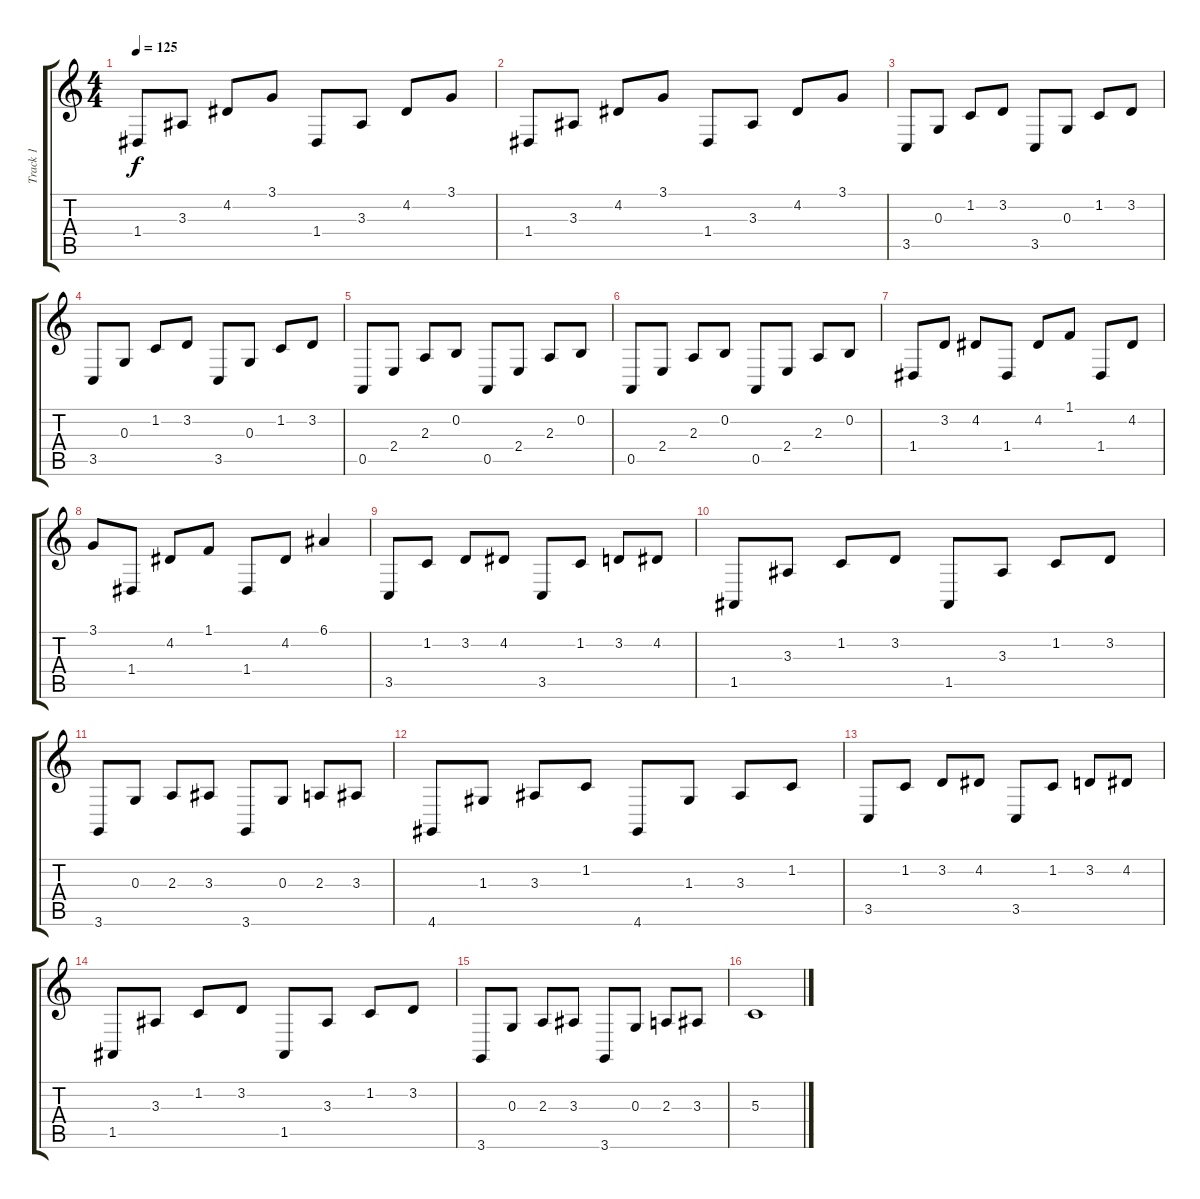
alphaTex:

\track ("Track 1" "Track 1") {instrument electricgrandpiano}
\staff {score tabs}
\tuning (E4 B3 G3 D3 A2 E2) {hide}
\ts (4 4)
\tempo 125
\clef g2
\ks c
1.4.8{dy f} 3.3.8 4.2.8 3.1.8 1.4.8 3.3.8 4.2.8 3.1.8 |
1.4.8 3.3.8 4.2.8 3.1.8 1.4.8 3.3.8 4.2.8 3.1.8 |
3.5.8 0.3.8 1.2.8 3.2.8 3.5.8 0.3.8 1.2.8 3.2.8 |
3.5.8 0.3.8 1.2.8 3.2.8 3.5.8 0.3.8 1.2.8 3.2.8 |
0.5.8 2.4.8 2.3.8 0.2.8 0.5.8 2.4.8 2.3.8 0.2.8 |
0.5.8 2.4.8 2.3.8 0.2.8 0.5.8 2.4.8 2.3.8 0.2.8 |
1.4.8 3.2.8 4.2.8 1.4.8 4.2.8 1.1.8 1.4.8 4.2.8 |
3.1.8 1.4.8 4.2.8 1.1.8 1.4.8 4.2.8 6.1.4 |
3.5.8 1.2.8 3.2.8 4.2.8 3.5.8 1.2.8 3.2.8 4.2.8 |
1.5.8 3.3.8 1.2.8 3.2.8 1.5.8 3.3.8 1.2.8 3.2.8 |
3.6.8 0.3.8 2.3.8 3.3.8 3.6.8 0.3.8 2.3.8 3.3.8 |
4.6.8 1.3.8 3.3.8 1.2.8 4.6.8 1.3.8 3.3.8 1.2.8 |
3.5.8 1.2.8 3.2.8 4.2.8 3.5.8 1.2.8 3.2.8 4.2.8 |
1.5.8 3.3.8 1.2.8 3.2.8 1.5.8 3.3.8 1.2.8 3.2.8 |
3.6.8 0.3.8 2.3.8 3.3.8 3.6.8 0.3.8 2.3.8 3.3.8 |
5.3.1
